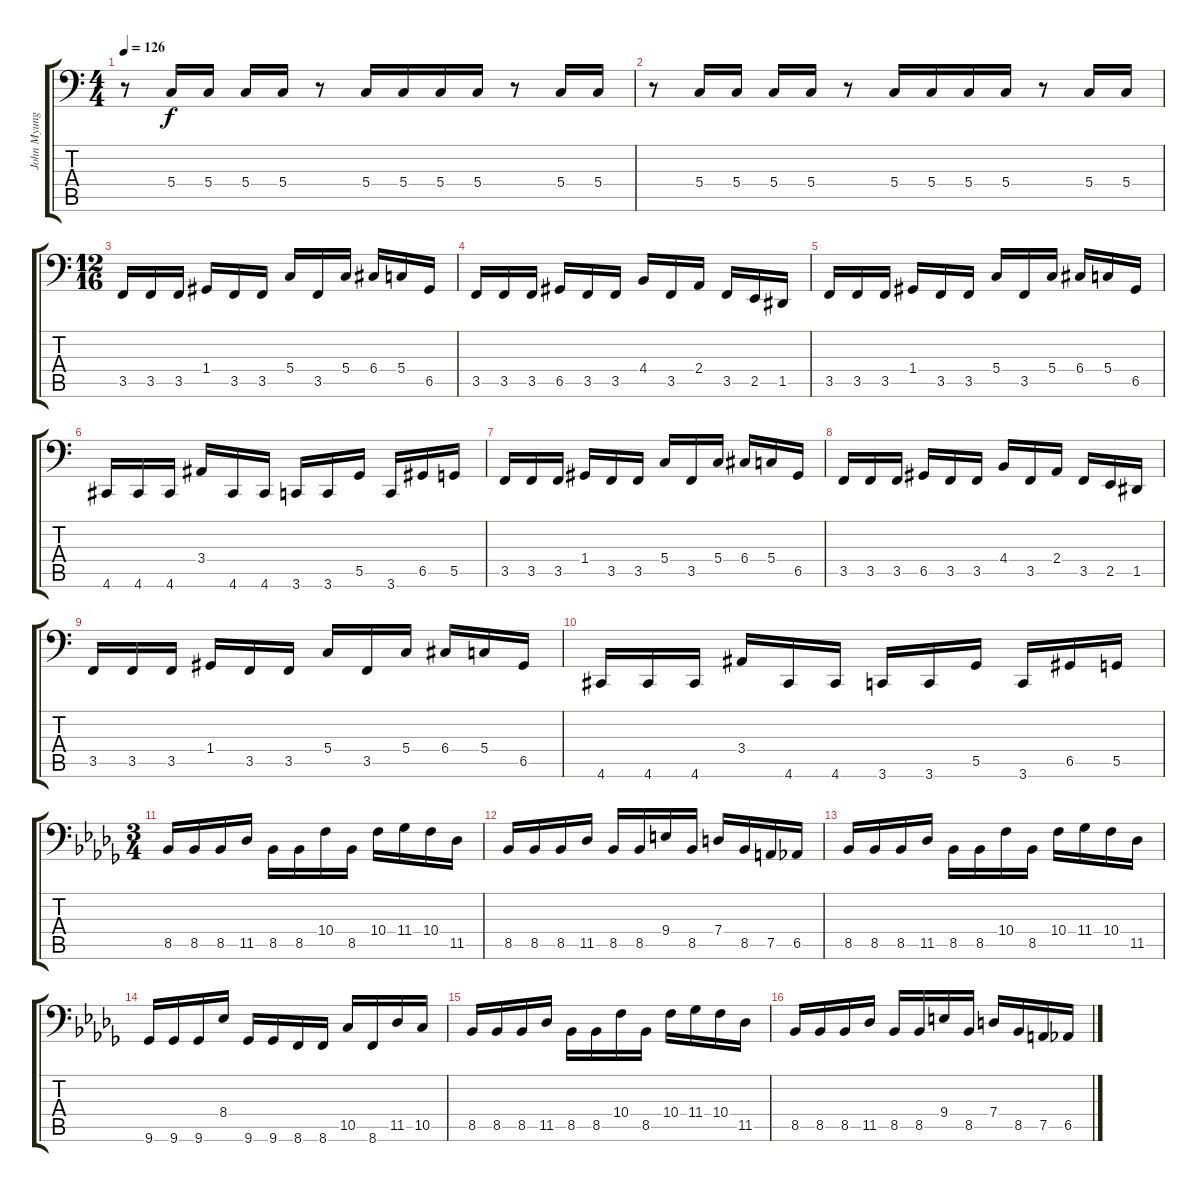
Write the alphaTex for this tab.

\track ("John Myung" "John Myung") {instrument electricbassfinger}
\staff {score tabs}
\tuning (Bb2 F2 C2 G1 D1 A0) {hide}
\ts (4 4)
\tempo 126
\clef f4
\ks c
r.8{dy f} 5.4.16 5.4.16 5.4.16 5.4.16 r.8 5.4.16 5.4.16 5.4.16 5.4.16 r.8 5.4.16 5.4.16 |
r.8 5.4.16 5.4.16 5.4.16 5.4.16 r.8 5.4.16 5.4.16 5.4.16 5.4.16 r.8 5.4.16 5.4.16 |
\ts (12 16)
3.5.16 3.5.16 3.5.16 1.4.16 3.5.16 3.5.16 5.4.16 3.5.16 5.4.16 6.4.16 5.4.16 6.5.16 |
3.5.16 3.5.16 3.5.16 6.5.16 3.5.16 3.5.16 4.4.16 3.5.16 2.4.16 3.5.16 2.5.16 1.5.16 |
3.5.16 3.5.16 3.5.16 1.4.16 3.5.16 3.5.16 5.4.16 3.5.16 5.4.16 6.4.16 5.4.16 6.5.16 |
4.6.16 4.6.16 4.6.16 3.4.16 4.6.16 4.6.16 3.6.16 3.6.16 5.5.16 3.6.16 6.5.16 5.5.16 |
3.5.16 3.5.16 3.5.16 1.4.16 3.5.16 3.5.16 5.4.16 3.5.16 5.4.16 6.4.16 5.4.16 6.5.16 |
3.5.16 3.5.16 3.5.16 6.5.16 3.5.16 3.5.16 4.4.16 3.5.16 2.4.16 3.5.16 2.5.16 1.5.16 |
3.5.16 3.5.16 3.5.16 1.4.16 3.5.16 3.5.16 5.4.16 3.5.16 5.4.16 6.4.16 5.4.16 6.5.16 |
4.6.16 4.6.16 4.6.16 3.4.16 4.6.16 4.6.16 3.6.16 3.6.16 5.5.16 3.6.16 6.5.16 5.5.16 |
\ts (3 4)
\ks bbminor
8.5.16 8.5.16 8.5.16 11.5.16 8.5.16 8.5.16 10.4.16 8.5.16 10.4.16 11.4.16 10.4.16 11.5.16 |
8.5.16 8.5.16 8.5.16 11.5.16 8.5.16 8.5.16 9.4.16 8.5.16 7.4.16 8.5.16 7.5.16 6.5.16 |
8.5.16 8.5.16 8.5.16 11.5.16 8.5.16 8.5.16 10.4.16 8.5.16 10.4.16 11.4.16 10.4.16 11.5.16 |
9.6.16 9.6.16 9.6.16 8.4.16 9.6.16 9.6.16 8.6.16 8.6.16 10.5.16 8.6.16 11.5.16 10.5.16 |
8.5.16 8.5.16 8.5.16 11.5.16 8.5.16 8.5.16 10.4.16 8.5.16 10.4.16 11.4.16 10.4.16 11.5.16 |
8.5.16 8.5.16 8.5.16 11.5.16 8.5.16 8.5.16 9.4.16 8.5.16 7.4.16 8.5.16 7.5.16 6.5.16
